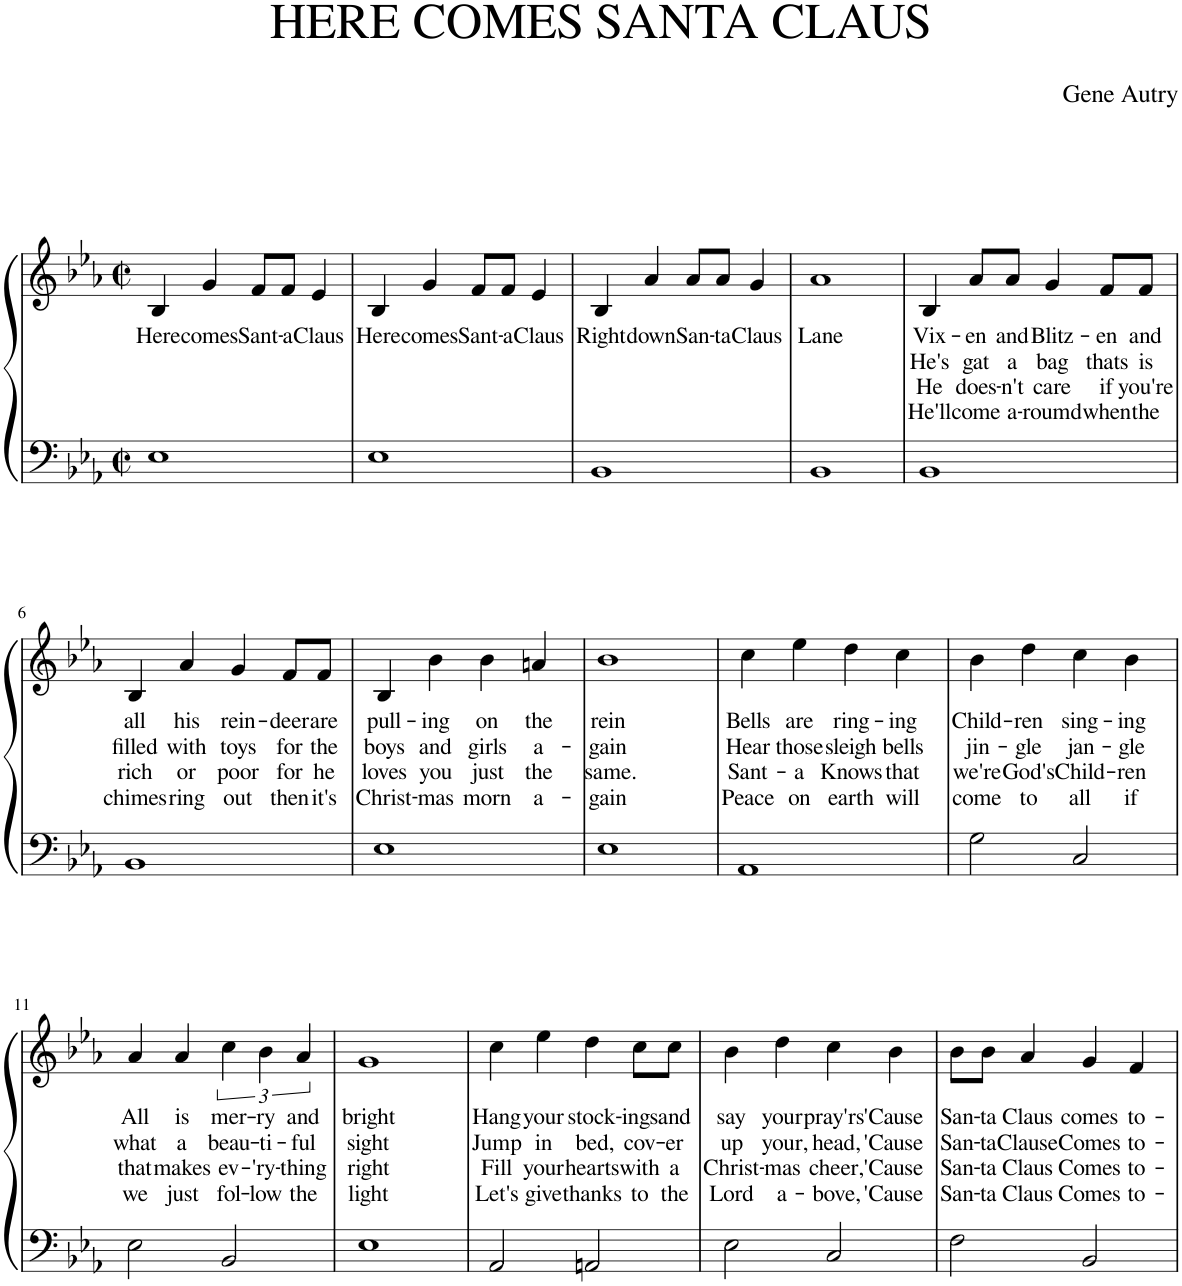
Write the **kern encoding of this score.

**kern	**kern	**text	**text	**text	**text
*part1	*part1	*part1	*part1	*part1	*part1
*staff2	*staff1	*staff1	*staff1	*staff1	*staff1
*I"Piano	*	*	*	*	*
*I'Pno.	*	*	*	*	*
*clefF4	*clefG2	*	*	*	*
*k[b-e-a-]	*k[b-e-a-]	*	*	*	*
*M2/2	*M2/2	*	*	*	*
*met(c|)	*met(c|)	*	*	*	*
=1	=1	=1	=1	=1	=1
!	!	!LO:LY:b	!	!	!
1E-	4B-/	Here	.	.	.
!	!	!LO:LY:b	!	!	!
.	4g/	comes	.	.	.
!	!	!LO:LY:b	!	!	!
.	8f/L	Sant-	.	.	.
!	!	!LO:LY:b	!	!	!
.	8f/J	-a	.	.	.
!	!	!LO:LY:b	!	!	!
.	4e-/	Claus	.	.	.
=2	=2	=2	=2	=2	=2
!	!	!LO:LY:b	!	!	!
1E-	4B-/	Here	.	.	.
!	!	!LO:LY:b	!	!	!
.	4g/	comes	.	.	.
!	!	!LO:LY:b	!	!	!
.	8f/L	Sant-	.	.	.
!	!	!LO:LY:b	!	!	!
.	8f/J	-a	.	.	.
!	!	!LO:LY:b	!	!	!
.	4e-/	Claus	.	.	.
=3	=3	=3	=3	=3	=3
!	!	!LO:LY:b	!	!	!
1BB-	4B-/	Right	.	.	.
!	!	!LO:LY:b	!	!	!
.	4a-/	down	.	.	.
!	!	!LO:LY:b	!	!	!
.	8a-/L	San-	.	.	.
!	!	!LO:LY:b	!	!	!
.	8a-/J	-ta	.	.	.
!	!	!LO:LY:b	!	!	!
.	4g/	Claus	.	.	.
=4	=4	=4	=4	=4	=4
!	!	!LO:LY:b	!	!	!
1BB-	1a-	Lane	.	.	.
=5	=5	=5	=5	=5	=5
!	!	!LO:LY:b	!LO:LY:b	!LO:LY:b	!LO:LY:b
1BB-	4B-/	Vix-	He's	He	He'll
!	!	!LO:LY:b	!LO:LY:b	!LO:LY:b	!LO:LY:b
.	8a-/L	-en	gat	does-	come
!	!	!LO:LY:b	!LO:LY:b	!LO:LY:b	!LO:LY:b
.	8a-/J	and	a	-n't	a-
!	!	!LO:LY:b	!LO:LY:b	!LO:LY:b	!LO:LY:b
.	4g/	Blitz-	bag	care	-roumd
!	!	!LO:LY:b	!LO:LY:b	!LO:LY:b	!LO:LY:b
.	8f/L	-en	thats	if	when
!	!	!LO:LY:b	!LO:LY:b	!LO:LY:b	!LO:LY:b
.	8f/J	and	is	you're	the
!!LO:LB:g=z
=6	=6	=6	=6	=6	=6
!	!	!LO:LY:b	!LO:LY:b	!LO:LY:b	!LO:LY:b
1BB-	4B-/	all	filled	rich	chimes
!	!	!LO:LY:b	!LO:LY:b	!LO:LY:b	!LO:LY:b
.	4a-/	his	with	or	ring
!	!	!LO:LY:b	!LO:LY:b	!LO:LY:b	!LO:LY:b
.	4g/	rein-	toys	poor	out
!	!	!LO:LY:b	!LO:LY:b	!LO:LY:b	!LO:LY:b
.	8f/L	-deer	for	for	then
!	!	!LO:LY:b	!LO:LY:b	!LO:LY:b	!LO:LY:b
.	8f/J	are	the	he	it's
=7	=7	=7	=7	=7	=7
!	!	!LO:LY:b	!LO:LY:b	!LO:LY:b	!LO:LY:b
1E-	4B-/	pull-	boys	loves	Christ-
!	!	!LO:LY:b	!LO:LY:b	!LO:LY:b	!LO:LY:b
.	4b-\	-ing	and	you	-mas
!	!	!LO:LY:b	!LO:LY:b	!LO:LY:b	!LO:LY:b
.	4b-\	on	girls	just	morn
!	!	!LO:LY:b	!LO:LY:b	!LO:LY:b	!LO:LY:b
.	4an/	the	a-	the	a-
=8	=8	=8	=8	=8	=8
!	!	!LO:LY:b	!LO:LY:b	!LO:LY:b	!LO:LY:b
1E-	1b-	rein	-gain	same.	-gain
=9	=9	=9	=9	=9	=9
!	!	!LO:LY:b	!LO:LY:b	!LO:LY:b	!LO:LY:b
1AA-	4cc\	Bells	Hear	Sant-	Peace
!	!	!LO:LY:b	!LO:LY:b	!LO:LY:b	!LO:LY:b
.	4ee-\	are	those	-a	on
!	!	!LO:LY:b	!LO:LY:b	!LO:LY:b	!LO:LY:b
.	4dd\	ring-	sleigh	Knows	earth
!	!	!LO:LY:b	!LO:LY:b	!LO:LY:b	!LO:LY:b
.	4cc\	-ing	bells	that	will
=10	=10	=10	=10	=10	=10
!	!	!LO:LY:b	!LO:LY:b	!LO:LY:b	!LO:LY:b
2G\	4b-\	Child-	jin-	we're	come
!	!	!LO:LY:b	!LO:LY:b	!LO:LY:b	!LO:LY:b
.	4dd\	-ren	-gle	God's	to
!	!	!LO:LY:b	!LO:LY:b	!LO:LY:b	!LO:LY:b
2C/	4cc\	sing-	jan-	Child-	all
!	!	!LO:LY:b	!LO:LY:b	!LO:LY:b	!LO:LY:b
.	4b-\	-ing	-gle	-ren	if
!!LO:LB:g=z
=11	=11	=11	=11	=11	=11
!	!	!LO:LY:b	!LO:LY:b	!LO:LY:b	!LO:LY:b
2E-\	4a-/	All	what	that	we
!	!	!LO:LY:b	!LO:LY:b	!LO:LY:b	!LO:LY:b
.	4a-/	is	a	makes	just
!	!	!LO:LY:b	!LO:LY:b	!LO:LY:b	!LO:LY:b
2BB-/	6cc\	mer-	beau-	ev-	fol-
!	!	!LO:LY:b	!LO:LY:b	!LO:LY:b	!LO:LY:b
.	6b-\	-ry	-ti-	-'ry-	-low
!	!	!LO:LY:b	!LO:LY:b	!LO:LY:b	!LO:LY:b
.	6a-/	and	-ful	-thing	the
=12	=12	=12	=12	=12	=12
!	!	!LO:LY:b	!LO:LY:b	!LO:LY:b	!LO:LY:b
1E-	1g	bright	sight	right	light
=13	=13	=13	=13	=13	=13
!	!	!LO:LY:b	!LO:LY:b	!LO:LY:b	!LO:LY:b
2AA-/	4cc\	Hang	Jump	Fill	Let's
!	!	!LO:LY:b	!LO:LY:b	!LO:LY:b	!LO:LY:b
.	4ee-\	your	in	your	give
!	!	!LO:LY:b	!LO:LY:b	!LO:LY:b	!LO:LY:b
2AAn/	4dd\	stock-	bed,	hearts	thanks
!	!	!LO:LY:b	!LO:LY:b	!LO:LY:b	!LO:LY:b
.	8cc\L	-ings	cov-	with	to
!	!	!LO:LY:b	!LO:LY:b	!LO:LY:b	!LO:LY:b
.	8cc\J	and	-er	a	the
=14	=14	=14	=14	=14	=14
!	!	!LO:LY:b	!LO:LY:b	!LO:LY:b	!LO:LY:b
2E-\	4b-\	say	up	Christ-	Lord
!	!	!LO:LY:b	!LO:LY:b	!LO:LY:b	!LO:LY:b
.	4dd\	your	your,	-mas	a-
!	!	!LO:LY:b	!LO:LY:b	!LO:LY:b	!LO:LY:b
2C/	4cc\	pray'rs	head,	cheer,	-bove,
!	!	!LO:LY:b	!LO:LY:b	!LO:LY:b	!LO:LY:b
.	4b-\	'Cause	'Cause	'Cause	'Cause
=15	=15	=15	=15	=15	=15
!	!	!LO:LY:b	!LO:LY:b	!LO:LY:b	!LO:LY:b
2F\	8b-\L	San-	San-	San-	San-
!	!	!LO:LY:b	!LO:LY:b	!LO:LY:b	!LO:LY:b
.	8b-\J	-ta	-ta	-ta	-ta
!	!	!LO:LY:b	!LO:LY:b	!LO:LY:b	!LO:LY:b
.	4a-/	Claus	Clause	Claus	Claus
!	!	!LO:LY:b	!LO:LY:b	!LO:LY:b	!LO:LY:b
2BB-/	4g/	comes	Comes	Comes	Comes
!	!	!LO:LY:b	!LO:LY:b	!LO:LY:b	!LO:LY:b
.	4f/	to-	to-	to-	to-
=	=	=	=	=	=
*-	*-	*-	*-	*-	*-
